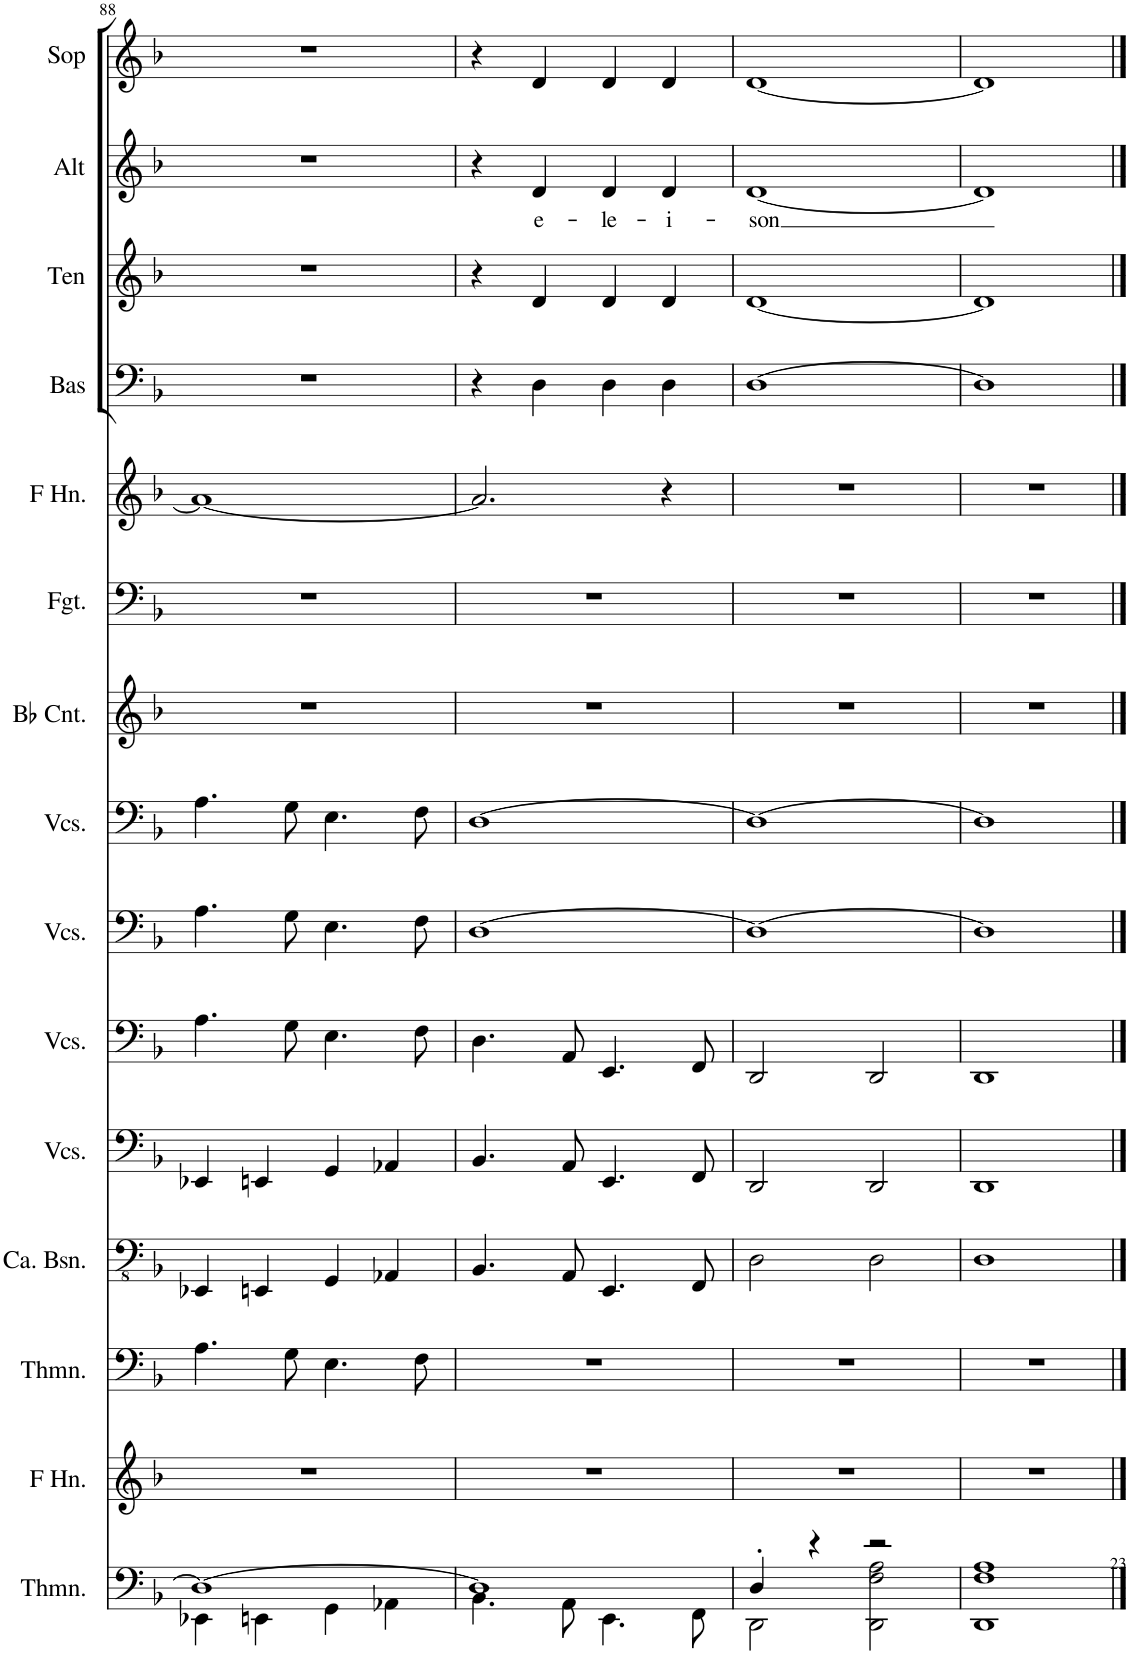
**kern	**kern	**kern	**kern	**kern	**kern	**kern	**kern	**kern	**kern	**kern	**kern	**kern	**kern	**text	**kern
*part15	*part14	*part13	*part12	*part11	*part10	*part9	*part8	*part7	*part6	*part5	*part4	*part3	*part2	*part2	*part1
*staff15	*staff14	*staff13	*staff12	*staff11	*staff10	*staff9	*staff8	*staff7	*staff6	*staff5	*staff4	*staff3	*staff2	*staff2	*staff1
*I"Theremin, Organ lh	*I"Hoorn in F, Horns 3,4 in F	*I"Theremin, Organ rh	*I"Contrabassen, Double Bass	*I"Violoncellos, Cello 2	*I"Violoncellos, Cello 1	*I"Violoncellos, Viola 2	*I"Violoncellos, Viola 1	*I"Cornet in Bb, Trumpet in F	*I"Fagot, Bassoon	*I"Hoorn in F, Horns 1,2 in F	*I"Bas	*I"Ten	*I"Alt	*	*I"Sop
*I'Thmn.	*I'F Hn.	*I'Thmn.	*I'Ca. Bsn.	*I'Vcs.	*I'Vcs.	*I'Vcs.	*I'Vcs.	*	*I'Fgt.	*I'F Hn.	*I'Bas	*I'Ten	*I'Alt	*	*I'Sop
!!LO:PB:g=z
*clefF4	*clefG2	*clefF4	*clefFv4	*clefF4	*clefF4	*clefF4	*clefF4	*clefG2	*clefF4	*clefG2	*clefF4	*clefG2	*clefG2	*	*clefG2
*	*Trd4c7	*	*	*	*	*	*	*Trd1c2	*	*Trd4c7	*	*Trd1c2	*Trd1c2	*	*
*k[b-]	*k[b-]	*k[b-]	*k[b-]	*k[b-]	*k[b-]	*k[b-]	*k[b-]	*k[b-]	*k[b-]	*k[b-]	*k[b-]	*k[b-]	*k[b-]	*	*k[b-]
*M4/4	*M4/4	*M4/4	*M4/4	*M4/4	*M4/4	*M4/4	*M4/4	*M4/4	*M4/4	*M4/4	*M4/4	*M4/4	*M4/4	*	*M4/4
*met(c)	*met(c)	*met(c)	*met(c)	*met(c)	*met(c)	*met(c)	*met(c)	*met(c)	*met(c)	*met(c)	*met(c)	*met(c)	*met(c)	*	*met(c)
=88	=88	=88	=88	=88	=88	=88	=88	=88	=88	=88	=88	=88	=88	=88	=88
*^	*	*	*	*	*	*	*	*	*	*	*	*	*	*	*
1D_	4EE-X\	1r	4.A\	4EEE-X/	4EE-X/	4.A\	4.A\	4.A\	1r	1r	1a_	1r	1r	1r	.	1r
.	4EEn\	.	.	4EEEn/	4EEn/	.	.	.	.	.	.	.	.	.	.	.
.	.	.	8G\	.	.	8G\	8G\	8G\	.	.	.	.	.	.	.	.
.	4GG\	.	4.E\	4GGG/	4GG/	4.E\	4.E\	4.E\	.	.	.	.	.	.	.	.
.	4AA-X\	.	.	4AAA-X/	4AA-X/	.	.	.	.	.	.	.	.	.	.	.
.	.	.	8F\	.	.	8F\	8F\	8F\	.	.	.	.	.	.	.	.
=89	=89	=89	=89	=89	=89	=89	=89	=89	=89	=89	=89	=89	=89	=89	=89	=89
1D]	4.BB-\	1r	1r	4.BBB-/	4.BB-/	4.D\	[1D	[1D	1r	1r	2.a/]	4r	4r	4r	.	4r
!	!	!	!	!	!	!	!	!	!	!	!	!	!	!	!LO:LY:b	!
.	.	.	.	.	.	.	.	.	.	.	.	4D\	4d/	4d/	e-	4d/
.	8AA\	.	.	8AAA/	8AA/	8AA/	.	.	.	.	.	.	.	.	.	.
!	!	!	!	!	!	!	!	!	!	!	!	!	!	!	!LO:LY:b	!
.	4.EE\	.	.	4.EEE/	4.EE/	4.EE/	.	.	.	.	.	4D\	4d/	4d/	-le-	4d/
!	!	!	!	!	!	!	!	!	!	!	!	!	!	!	!LO:LY:b	!
.	.	.	.	.	.	.	.	.	.	.	4r	4D\	4d/	4d/	-i-	4d/
.	8FF\	.	.	8FFF/	8FF/	8FF/	.	.	.	.	.	.	.	.	.	.
=90	=90	=90	=90	=90	=90	=90	=90	=90	=90	=90	=90	=90	=90	=90	=90	=90
!	!	!	!	!	!	!	!	!	!	!	!	!	!	!	!LO:LY:b	!
4D'/	2DD\	1r	1r	2DD\	2DD/	2DD/	1D_	1D_	1r	1r	1r	[1D	[1d	[1d	-son	[1d
4r	.	.	.	.	.	.	.	.	.	.	.	.	.	.	.	.
2r	2DD\ 2F\ 2A\	.	.	2DD\	2DD/	2DD/	.	.	.	.	.	.	.	.	.	.
*v	*v	*	*	*	*	*	*	*	*	*	*	*	*	*	*	*
=91	=91	=91	=91	=91	=91	=91	=91	=91	=91	=91	=91	=91	=91	=91	=91
1DD 1F 1A	1r	1r	1DD	1DD	1DD	1D]	1D]	1r	1r	1r	1D]	1d]	1d]	.	1d]
==	==	==	==	==	==	==	==	==	==	==	==	==	==	==	==
*-	*-	*-	*-	*-	*-	*-	*-	*-	*-	*-	*-	*-	*-	*-	*-
